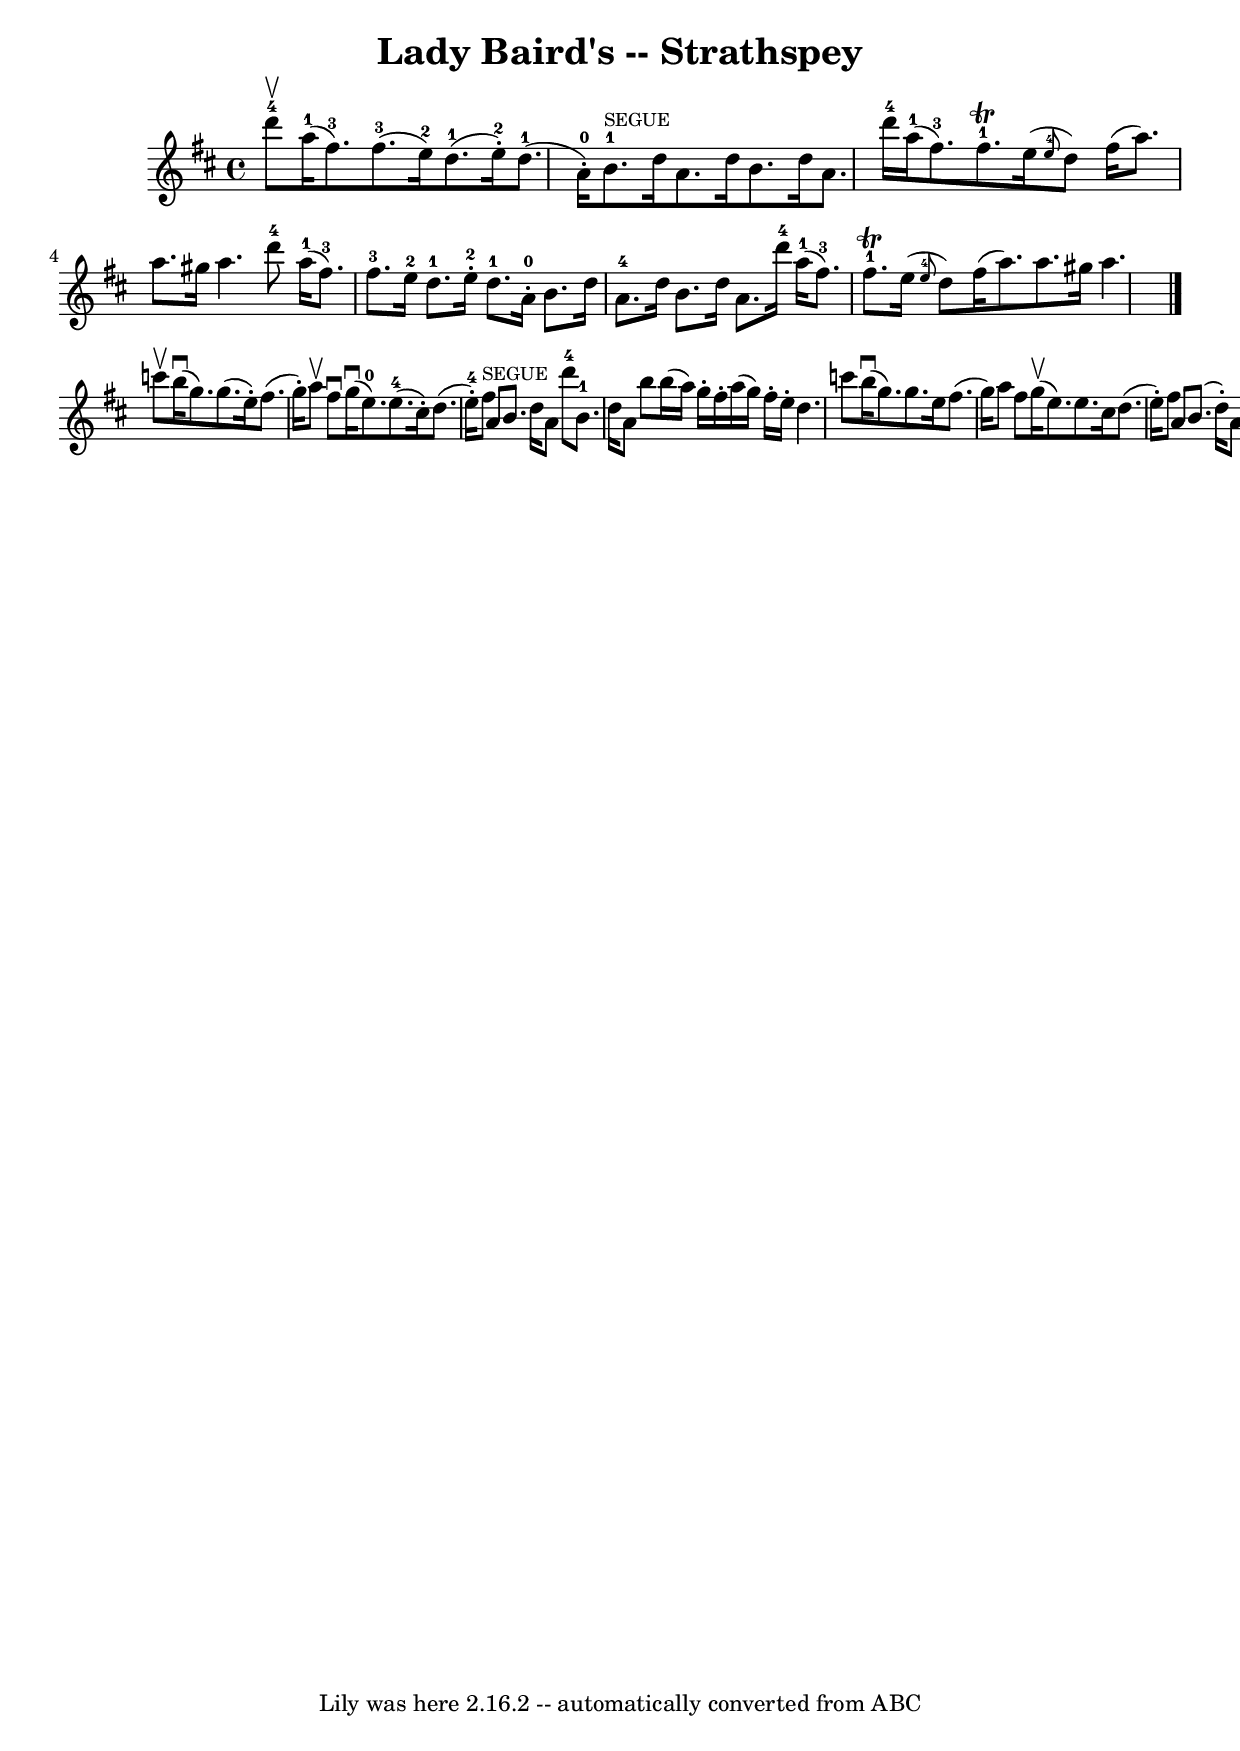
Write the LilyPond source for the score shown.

\version "2.16.2"
\include "Mammoth.ily"
\header {
  %% book = "Ryan's Mammoth Collection"
  crossRefNumber = "1"
  footnotes = "\\\\161 961"
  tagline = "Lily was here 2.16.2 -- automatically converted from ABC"
  title = "Lady Baird's -- Strathspey"

}
voicedefault =  {


  \override Staff.TimeSignature #'style = #'C
  \time 4/4 
  \key d \major
  d'''8-4^\upbow |
  a''16-1(
  fis''8.-3) fis''8.-3(e''16-2) d''8.-1(e''16 
  -2-.) d''8.-1(a'16-0-.)   |
  b'8.-1^\segue   
  d''16 a'8. d''16 b'8. d''16 a'8. d'''16-4   |
  
  a''16-1(fis''8.-3) fis''8.-1^\trill e''16 (\grace {    
    e''8-4 
  } d''8) fis''16 (a''8.) a''8. gis''16 a''4.    
  d'''8-4   |
  a''16-1(fis''8.-3) fis''8.-3   
  e''16-2 d''8.-1 e''16-2-. d''8.-1 a'16-0-.   
  |
  b'8. d''16 a'8.-4 d''16 b'8. d''16 a'8.    
  d'''16-4   |
  a''16-1(fis''8.-3) fis''8. 
  -1^\trill e''16 (\grace { e''8-4 
			  } d''8) fis''16 (
  a''8.) a''8. gis''16 a''4.    \bar "|." c'''8^\upbow |
  
  b''16^\downbow(g''8.) g''8. (e''16 -.) fis''8. (g''16 -. 
  -) a''8^\upbow fis''8^\downbow   |
  g''16^\downbow(e''8.-0 
  -) e''8.-4(cis''16 -.) d''8. (e''16-4-.) fis''8 
  ^\segue a'8    |
  b'8. d''16 a'8 d'''8-4 b'8.-1 
  d''16 a'8 b''8    |
  b''16 (a''16) g''16 -. fis''16 
  -. a''16 (g''16) fis''16 -. e''16 -. d''4. c'''8    |
  
  b''16^\downbow(g''8.) g''8. e''16 fis''8. (g''16) a''8 
  fis''8    |
  g''16^\upbow(e''8.) e''8. cis''16 d''8. 
  (e''16 -.) fis''8 a'8    |
  b'8. (d''16 -.) a'8    
  d'''8-4 b'8.^\upbow(d''16 -.) a'8 b''8    |
  b''16 (
  a''16) g''16 -. fis''16 -. a''16 (g''16) fis''16 -. e''16 
  -. d''4.    \bar "|."   

}

\score{
  <<

    \context Staff="default"
    {
      \voicedefault 
      
    }

  >>
  \layout {
    
  }
  \midi {
  }

}
